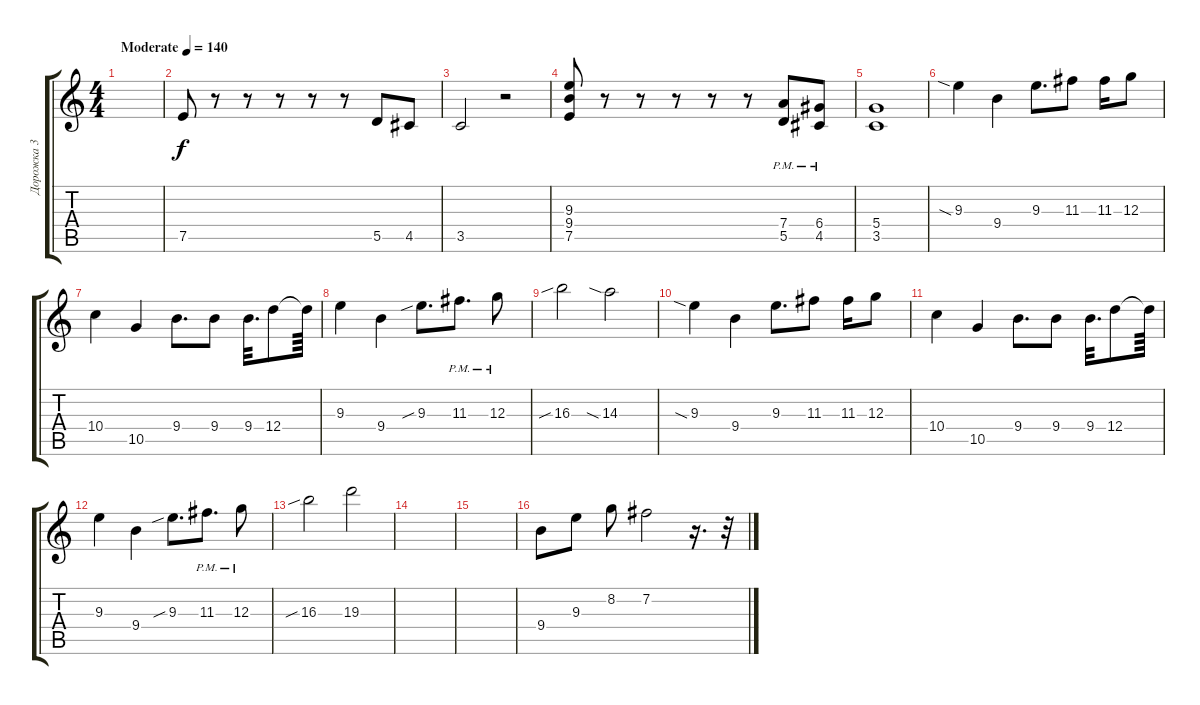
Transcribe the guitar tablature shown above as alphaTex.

\track ("Дорожка 3" "Дорожка 3") {instrument distortionguitar}
\staff {score tabs}
\tuning (E4 B3 G3 D3 A2 E2) {hide}
\ts (4 4)
\tempo (140 "Moderate")
\clef g2
\ks c
|
7.5.8 r.8 r.8 r.8 r.8 r.8 5.5.8 4.5.8 |
3.5.2 r.2 |
(9.3 9.4 7.5).8 r.8 r.8 r.8 r.8 r.8 (7.4{pm} 5.5{pm}).8 (6.4{pm} 4.5{pm}).8 |
(5.4 3.5).1 |
9.3{sia}.4 9.4.4 9.3.8{d} 11.3.8 11.3.16 12.3.8 |
10.4.4 10.5.4 9.4.8{d} 9.4.8 9.4.32{d} 12.4.8 12.4{t}.64 |
9.3.4 9.4.4 9.3{sib}.8{d} 11.3{pm}.8{d} 12.3{pm}.8 |
16.3{sib}.2 14.3{sia}.2 |
9.3{sia}.4 9.4.4 9.3.8{d} 11.3.8 11.3.16 12.3.8 |
10.4.4 10.5.4 9.4.8{d} 9.4.8 9.4.32{d} 12.4.8 12.4{t}.64 |
9.3.4 9.4.4 9.3{sib}.8{d} 11.3{pm}.8{d} 12.3{pm}.8 |
16.3{sib}.2 19.3.2 |
|
|
9.4.8 9.3.8 8.2.8 7.2.2 r.16{d} r.32
